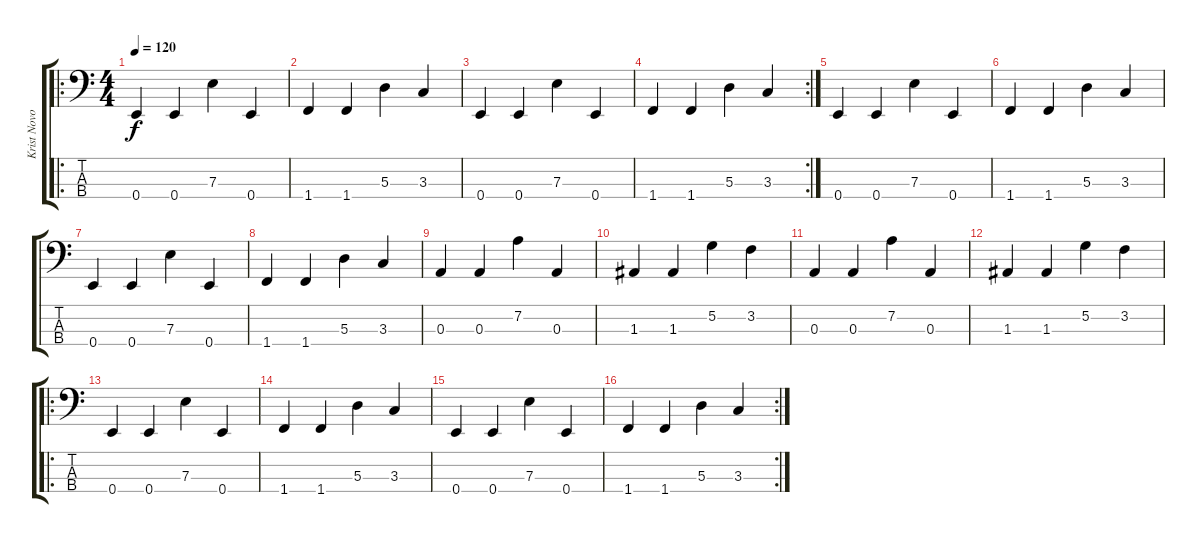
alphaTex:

\track ("Krist Novoselic" "Krist Novo") {instrument electricbasspick}
\staff {score tabs}
\tuning (G2 D2 A1 E1) {hide}
\ro
\ts (4 4)
\tempo 120
\clef f4
\ks c
0.4.4{dy f} 0.4.4 7.3.4 0.4.4 |
1.4.4 1.4.4 5.3.4 3.3.4 |
0.4.4 0.4.4 7.3.4 0.4.4 |
\rc 2
1.4.4 1.4.4 5.3.4 3.3.4 |
0.4.4 0.4.4 7.3.4 0.4.4 |
1.4.4 1.4.4 5.3.4 3.3.4 |
0.4.4 0.4.4 7.3.4 0.4.4 |
1.4.4 1.4.4 5.3.4 3.3.4 |
0.3.4 0.3.4 7.2.4 0.3.4 |
1.3.4 1.3.4 5.2.4 3.2.4 |
0.3.4 0.3.4 7.2.4 0.3.4 |
1.3.4 1.3.4 5.2.4 3.2.4 |
\ro
0.4.4 0.4.4 7.3.4 0.4.4 |
1.4.4 1.4.4 5.3.4 3.3.4 |
0.4.4 0.4.4 7.3.4 0.4.4 |
\rc 2
1.4.4 1.4.4 5.3.4 3.3.4
